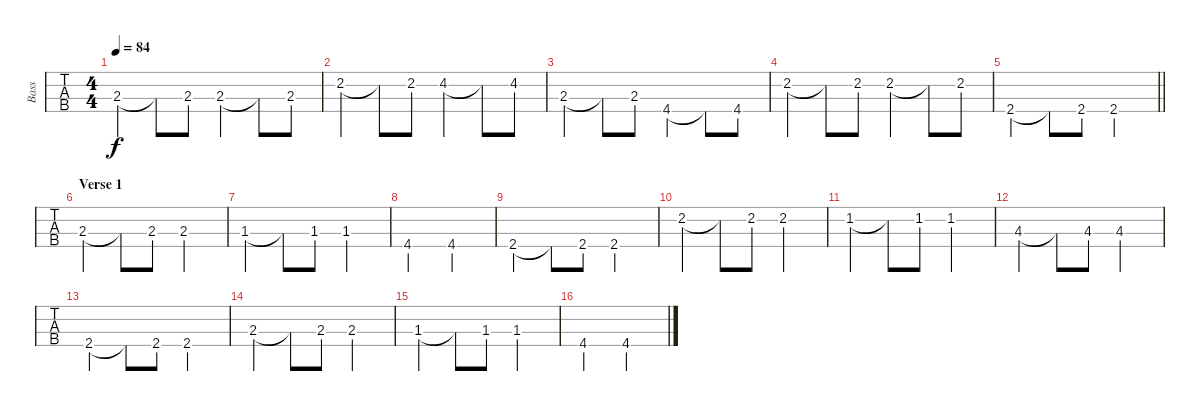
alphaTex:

\track ("Bass" "Bass") {instrument electricbassfinger}
\staff {tabs}
\tuning (G2 D2 A1 E1) {hide}
\ts (4 4)
\tempo 84
\clef f4
\ks c
2.3.4{dy f} 2.3{t}.8 2.3.8 2.3.4 2.3{t}.8 2.3.8 |
2.2.4 2.2{t}.8 2.2.8 4.2.4 4.2{t}.8 4.2.8 |
2.3.4 2.3{t}.8 2.3.8 4.4.4 4.4{t}.8 4.4.8 |
2.2.4 2.2{t}.8 2.2.8 2.2.4 2.2{t}.8 2.2.8 |
\barLineRight lightlight
2.4.4 2.4{t}.8 2.4.8 2.4.2 |
\section ("" "Verse 1")
2.3.4 2.3{t}.8 2.3.8 2.3.2 |
1.3.4 1.3{t}.8 1.3.8 1.3.2 |
4.4.2 4.4.2 |
2.4.4 2.4{t}.8 2.4.8 2.4.2 |
2.2.4 2.2{t}.8 2.2.8 2.2.2 |
1.2.4 1.2{t}.8 1.2.8 1.2.2 |
4.3.4 4.3{t}.8 4.3.8 4.3.2 |
2.4.4 2.4{t}.8 2.4.8 2.4.2 |
2.3.4 2.3{t}.8 2.3.8 2.3.2 |
1.3.4 1.3{t}.8 1.3.8 1.3.2 |
4.4.2 4.4.2
